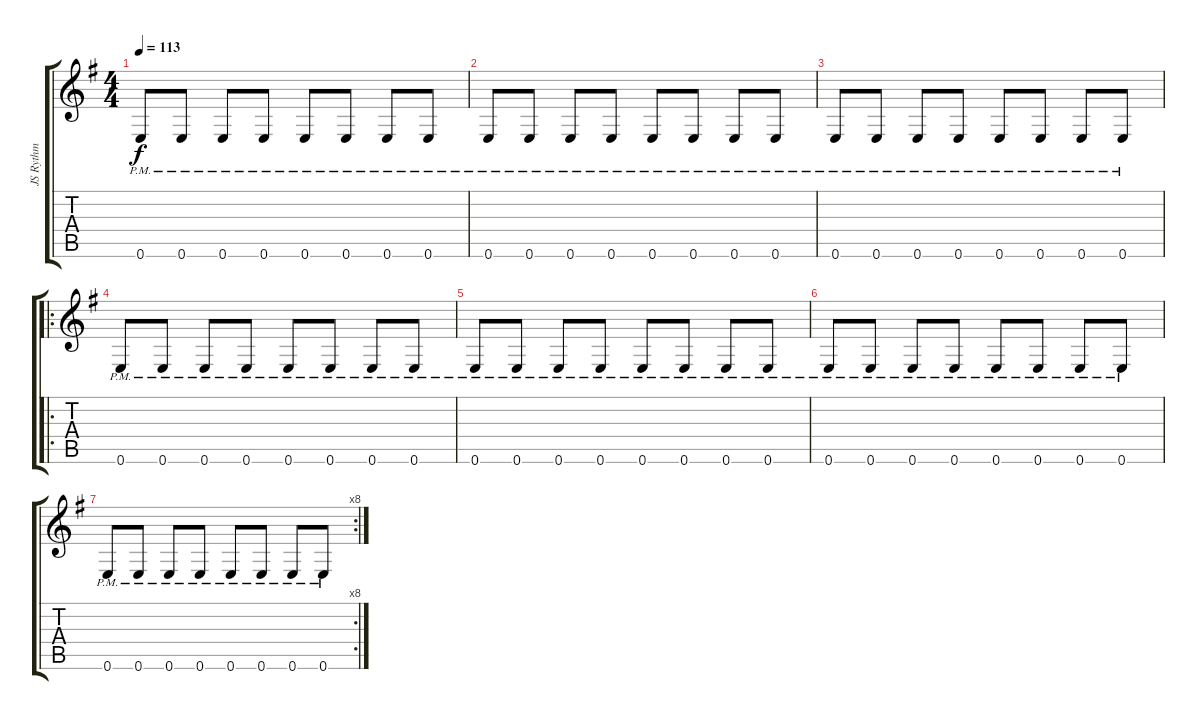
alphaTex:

\track ("JS Rythm" "JS Rythm") {instrument distortionguitar}
\staff {score tabs}
\tuning (E4 B3 G3 D3 A2 E2) {hide}
\ts (4 4)
\tempo 113
\clef g2
\ks g
0.6{pm}.8{dy f} 0.6{pm}.8 0.6{pm}.8 0.6{pm}.8 0.6{pm}.8 0.6{pm}.8 0.6{pm}.8 0.6{pm}.8 |
0.6{pm}.8 0.6{pm}.8 0.6{pm}.8 0.6{pm}.8 0.6{pm}.8 0.6{pm}.8 0.6{pm}.8 0.6{pm}.8 |
0.6{pm}.8 0.6{pm}.8 0.6{pm}.8 0.6{pm}.8 0.6{pm}.8 0.6{pm}.8 0.6{pm}.8 0.6{pm}.8 |
\ro
0.6{pm}.8 0.6{pm}.8 0.6{pm}.8 0.6{pm}.8 0.6{pm}.8 0.6{pm}.8 0.6{pm}.8 0.6{pm}.8 |
0.6{pm}.8 0.6{pm}.8 0.6{pm}.8 0.6{pm}.8 0.6{pm}.8 0.6{pm}.8 0.6{pm}.8 0.6{pm}.8 |
0.6{pm}.8 0.6{pm}.8 0.6{pm}.8 0.6{pm}.8 0.6{pm}.8 0.6{pm}.8 0.6{pm}.8 0.6{pm}.8 |
\rc 8
0.6{pm}.8 0.6{pm}.8 0.6{pm}.8 0.6{pm}.8 0.6{pm}.8 0.6{pm}.8 0.6{pm}.8 0.6{pm}.8
